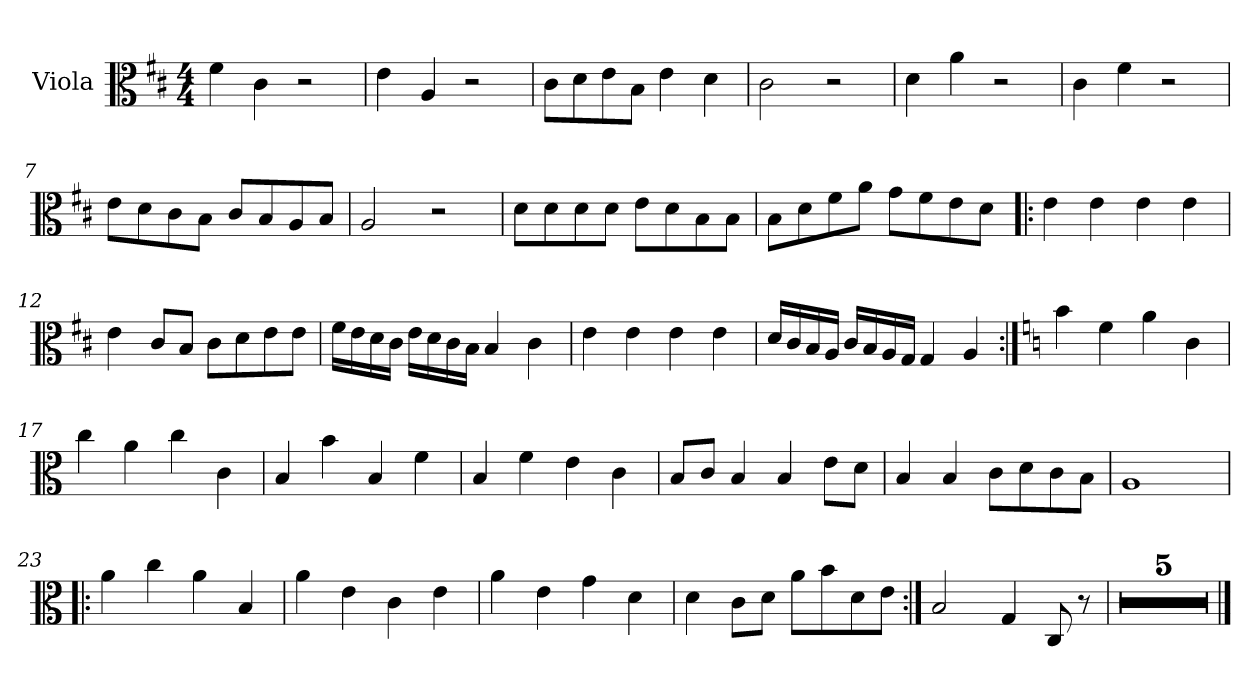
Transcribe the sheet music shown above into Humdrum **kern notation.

**kern
*part1
*staff1
*I"Viola
*I'Vla.
*clefC3
*k[f#c#]
*M4/4
=1
4f#\
4c#\
2r
=2
4e\
4A/
2r
=3
8c#\L
8d\
8e\
8B\J
4e\
4d\
=4
2c#\
2r
=5
4d\
4a\
2r
=6
4c#\
4f#\
2r
=7
8e\L
8d\
8c#\
8B\J
8c#/L
8B/
8A/
8B/J
=8
2A/
2r
!!LO:LB:g=z
=9
8d\L
8d\
8d\
8d\J
8e\L
8d\
8B\
8B\J
=10
8B\L
8d\
8f#\
8a\J
8g\L
8f#\
8e\
8d\J
=11!|:
4e\
4e\
4e\
4e\
=12
4e\
8c#/L
8B/J
8c#\L
8d\
8e\
8e\J
=13
16f#\LL
16e\
16d\
16c#\JJ
16e\LL
16d\
16c#\
16B\JJ
4B/
4c#\
=14
4e\
4e\
4e\
4e\
!!LO:LB:g=z
=15
16d/LL
16c#/
16B/
16A/JJ
16c#/LL
16B/
16A/
16G/JJ
4G/
4A/
=16:|!
*k[]
4b\
4f\
4a\
4c\
=17
4cc\
4a\
4cc\
4c\
=18
4B/
4b\
4B/
4f\
=19
4B/
4f\
4e\
4c\
=20
8B/L
8c/J
4B/
4B/
8e\L
8d\J
=21
4B/
4B/
8c\L
8d\
8c\
8B\J
!!LO:LB:g=z
=22
1A
=23!|:
4a\
4cc\
4a\
4B/
=24
4a\
4e\
4c\
4e\
=25
4a\
4e\
4g\
4d\
=26
4d\
8c\L
8d\J
8a\L
8b\
8d\
8e\J
=27:|!
2B/
4G/
8C/
8r
=28
1r
=29
1r
=30
1r
=31
1r
=32
1r
==
*-
